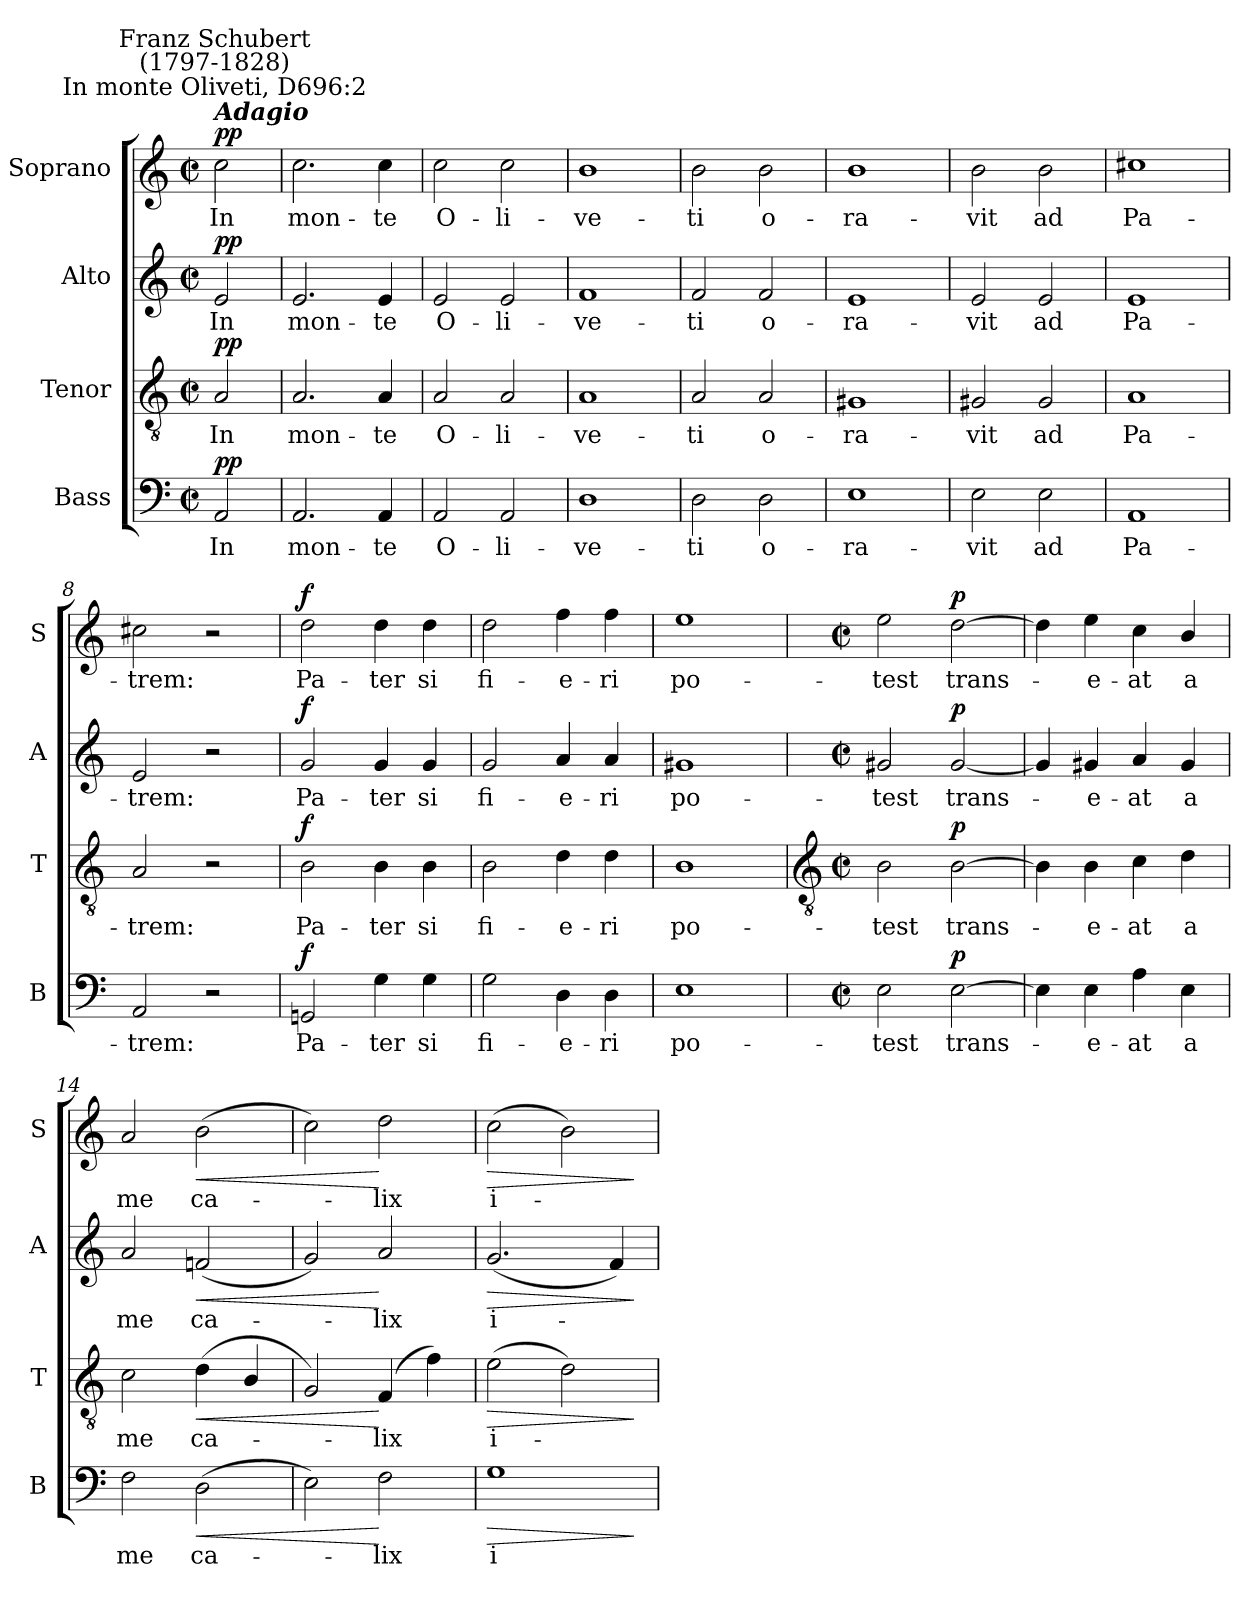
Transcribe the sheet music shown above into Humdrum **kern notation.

**kern	**text	**dynam	**kern	**text	**dynam	**kern	**text	**dynam	**kern	**text	**dynam
*part4	*part4	*part4	*part3	*part3	*part3	*part2	*part2	*part2	*part1	*part1	*part1
*staff4	*staff4	*staff4	*staff3	*staff3	*staff3	*staff2	*staff2	*staff2	*staff1	*staff1	*staff1
*I"Bass	*	*	*I"Tenor	*	*	*I"Alto	*	*	*I"Soprano	*	*
*I'B	*	*	*I'T	*	*	*I'A	*	*	*I'S	*	*
*clefF4	*	*	*clefGv2	*	*	*clefG2	*	*	*clefG2	*	*
*k[]	*	*	*k[]	*	*	*k[]	*	*	*k[]	*	*
*C:	*	*	*C:	*	*	*C:	*	*	*C:	*	*
*M2/2	*	*	*M2/2	*	*	*M2/2	*	*	*M2/2	*	*
*met(c|)	*	*	*met(c|)	*	*	*met(c|)	*	*	*met(c|)	*	*
=	=	=	=	=	=	=	=	=	=	=	=
!	!	!	!	!	!	!	!	!	!LO:TX:a:Bi:t=Adagio	!	!
!	!	!	!	!	!	!	!	!	!LO:TX:a:cj:t=In monte Oliveti, D696&colon;2	!	!
!	!	!	!	!	!	!	!	!	!LO:TX:a:cj:t=Franz Schubert\n(1797-1828)	!	!
!	!LO:LY:b	!LO:DY:b	!	!LO:LY:b	!LO:DY:b	!	!LO:LY:b	!LO:DY:b	!	!LO:LY:b	!LO:DY:b
2AA	In	pp	2A	In	pp	2e	In	pp	2cc	In	pp
=1	=1	=1	=1	=1	=1	=1	=1	=1	=1	=1	=1
!	!LO:LY:b	!	!	!LO:LY:b	!	!	!LO:LY:b	!	!	!LO:LY:b	!
2.AA	mon-	.	2.A	mon-	.	2.e	mon-	.	2.cc	mon-	.
!	!LO:LY:b	!	!	!LO:LY:b	!	!	!LO:LY:b	!	!	!LO:LY:b	!
4AA	-te	.	4A	-te	.	4e	-te	.	4cc	-te	.
=2	=2	=2	=2	=2	=2	=2	=2	=2	=2	=2	=2
!	!LO:LY:b	!	!	!LO:LY:b	!	!	!LO:LY:b	!	!	!LO:LY:b	!
2AA	O-	.	2A	O-	.	2e	O-	.	2cc	O-	.
!	!LO:LY:b	!	!	!LO:LY:b	!	!	!LO:LY:b	!	!	!LO:LY:b	!
2AA	-li-	.	2A	-li-	.	2e	-li-	.	2cc	-li-	.
=3	=3	=3	=3	=3	=3	=3	=3	=3	=3	=3	=3
!	!LO:LY:b	!	!	!LO:LY:b	!	!	!LO:LY:b	!	!	!LO:LY:b	!
1D	-ve-	.	1A	-ve-	.	1f	-ve-	.	1b	-ve-	.
=4	=4	=4	=4	=4	=4	=4	=4	=4	=4	=4	=4
!	!LO:LY:b	!	!	!LO:LY:b	!	!	!LO:LY:b	!	!	!LO:LY:b	!
2D	-ti	.	2A	-ti	.	2f	-ti	.	2b	-ti	.
!	!LO:LY:b	!	!	!LO:LY:b	!	!	!LO:LY:b	!	!	!LO:LY:b	!
2D	o-	.	2A	o-	.	2f	o-	.	2b	o-	.
=5	=5	=5	=5	=5	=5	=5	=5	=5	=5	=5	=5
!	!LO:LY:b	!	!	!LO:LY:b	!	!	!LO:LY:b	!	!	!LO:LY:b	!
1E	-ra-	.	1G#X	-ra-	.	1e	-ra-	.	1b	-ra-	.
=6	=6	=6	=6	=6	=6	=6	=6	=6	=6	=6	=6
!	!LO:LY:b	!	!	!LO:LY:b	!	!	!LO:LY:b	!	!	!LO:LY:b	!
2E	-vit	.	2G#X	-vit	.	2e	-vit	.	2b	-vit	.
!	!LO:LY:b	!	!	!LO:LY:b	!	!	!LO:LY:b	!	!	!LO:LY:b	!
2E	ad	.	2G#	ad	.	2e	ad	.	2b	ad	.
=7	=7	=7	=7	=7	=7	=7	=7	=7	=7	=7	=7
!	!LO:LY:b	!	!	!LO:LY:b	!	!	!LO:LY:b	!	!	!LO:LY:b	!
1AA	Pa-	.	1A	Pa-	.	1e	Pa-	.	1cc#X	Pa-	.
=8	=8	=8	=8	=8	=8	=8	=8	=8	=8	=8	=8
!	!LO:LY:b	!	!	!LO:LY:b	!	!	!LO:LY:b	!	!	!LO:LY:b	!
2AA	-trem:	.	2A	-trem:	.	2e	-trem:	.	2cc#X	-trem:	.
2r	.	.	2r	.	.	2r	.	.	2r	.	.
=9	=9	=9	=9	=9	=9	=9	=9	=9	=9	=9	=9
!	!LO:LY:b	!LO:DY:b	!	!LO:LY:b	!LO:DY:b	!	!LO:LY:b	!LO:DY:b	!	!LO:LY:b	!LO:DY:b
2GGn	Pa-	f	2B	Pa-	f	2g	Pa-	f	2dd	Pa-	f
!	!LO:LY:b	!	!	!LO:LY:b	!	!	!LO:LY:b	!	!	!LO:LY:b	!
4G	-ter	.	4B	-ter	.	4g	-ter	.	4dd	-ter	.
!	!LO:LY:b	!	!	!LO:LY:b	!	!	!LO:LY:b	!	!	!LO:LY:b	!
4G	si	.	4B	si	.	4g	si	.	4dd	si	.
=10	=10	=10	=10	=10	=10	=10	=10	=10	=10	=10	=10
!	!LO:LY:b	!	!	!LO:LY:b	!	!	!LO:LY:b	!	!	!LO:LY:b	!
2G	fi-	.	2B	fi-	.	2g	fi-	.	2dd	fi-	.
!	!LO:LY:b	!	!	!LO:LY:b	!	!	!LO:LY:b	!	!	!LO:LY:b	!
4D	-e-	.	4d	-e-	.	4a	-e-	.	4ff	-e-	.
!	!LO:LY:b	!	!	!LO:LY:b	!	!	!LO:LY:b	!	!	!LO:LY:b	!
4D	-ri	.	4d	-ri	.	4a	-ri	.	4ff	-ri	.
=11	=11	=11	=11	=11	=11	=11	=11	=11	=11	=11	=11
!	!LO:LY:b	!	!	!LO:LY:b	!	!	!LO:LY:b	!	!	!LO:LY:b	!
1E	po-	.	1B	po-	.	1g#X	po-	.	1ee	po-	.
!!LO:LB:g=z
=12	=12	=12	=12	=12	=12	=12	=12	=12	=12	=12	=12
*	*	*	*clefGv2	*	*	*	*	*	*	*	*
*M2/2	*	*	*M2/2	*	*	*M2/2	*	*	*M2/2	*	*
*met(c|)	*	*	*met(c|)	*	*	*met(c|)	*	*	*met(c|)	*	*
!	!LO:LY:b	!	!	!LO:LY:b	!	!	!LO:LY:b	!	!	!LO:LY:b	!
2E	-test	.	2B	-test	.	2g#X	-test	.	2ee	-test	.
!	!LO:LY:b	!LO:DY:b	!	!LO:LY:b	!LO:DY:b	!	!LO:LY:b	!LO:DY:b	!	!LO:LY:b	!LO:DY:b
[2E	trans-	p	[2B	trans-	p	[2g#	trans-	p	[2dd	trans-	p
=13	=13	=13	=13	=13	=13	=13	=13	=13	=13	=13	=13
4E]	.	.	4B]	.	.	4g#]	.	.	4dd]	.	.
!	!LO:LY:b	!	!	!LO:LY:b	!	!	!LO:LY:b	!	!	!LO:LY:b	!
4E	e-	.	4B	e-	.	4g#X	e-	.	4ee	e-	.
!	!LO:LY:b	!	!	!LO:LY:b	!	!	!LO:LY:b	!	!	!LO:LY:b	!
4A	-at	.	4c	-at	.	4a	-at	.	4cc	-at	.
!	!LO:LY:b	!	!	!LO:LY:b	!	!	!LO:LY:b	!	!	!LO:LY:b	!
4E	a	.	4d	a	.	4g#	a	.	4b/	a	.
=14	=14	=14	=14	=14	=14	=14	=14	=14	=14	=14	=14
!	!LO:LY:b	!	!	!LO:LY:b	!	!	!LO:LY:b	!	!	!LO:LY:b	!
2F	me	.	2c	me	.	2a	me	.	2a	me	.
!	!LO:LY:b	!LO:HP:b	!	!LO:LY:b	!LO:HP:b	!	!LO:LY:b	!LO:HP:b	!	!LO:LY:b	!LO:HP:b
(>2D	ca-	<	(<4d	ca-	<	(<2fn	ca-	<	(>2b	ca-	<
.	.	.	4B/	.	.	.	.	.	.	.	.
=15	=15	=15	=15	=15	=15	=15	=15	=15	=15	=15	=15
2E)	.	.	2G)	.	.	2g)	.	.	2cc)	.	.
!	!LO:LY:b	!	!	!LO:LY:b	!	!	!LO:LY:b	!	!	!LO:LY:b	!
2F	lix	[	(4F	lix	[	2a	lix	[	2dd	lix	[
.	.	.	4f)	.	.	.	.	.	.	.	.
=16	=16	=16	=16	=16	=16	=16	=16	=16	=16	=16	=16
!	!LO:LY:b	!LO:HP:b	!	!LO:LY:b	!LO:HP:b	!	!LO:LY:b	!LO:HP:b	!	!LO:LY:b	!LO:HP:b
1G	i-	>	(>2e	i-	>	(<2.g	i-	>	(>2cc	i-	>
.	.	.	2d)	.	.	.	.	.	2b)	.	.
.	.	.	.	.	.	4f)	.	.	.	.	.
.	.	]	.	.	]	.	.	]	.	.	]
=	=	=	=	=	=	=	=	=	=	=	=
*-	*-	*-	*-	*-	*-	*-	*-	*-	*-	*-	*-
